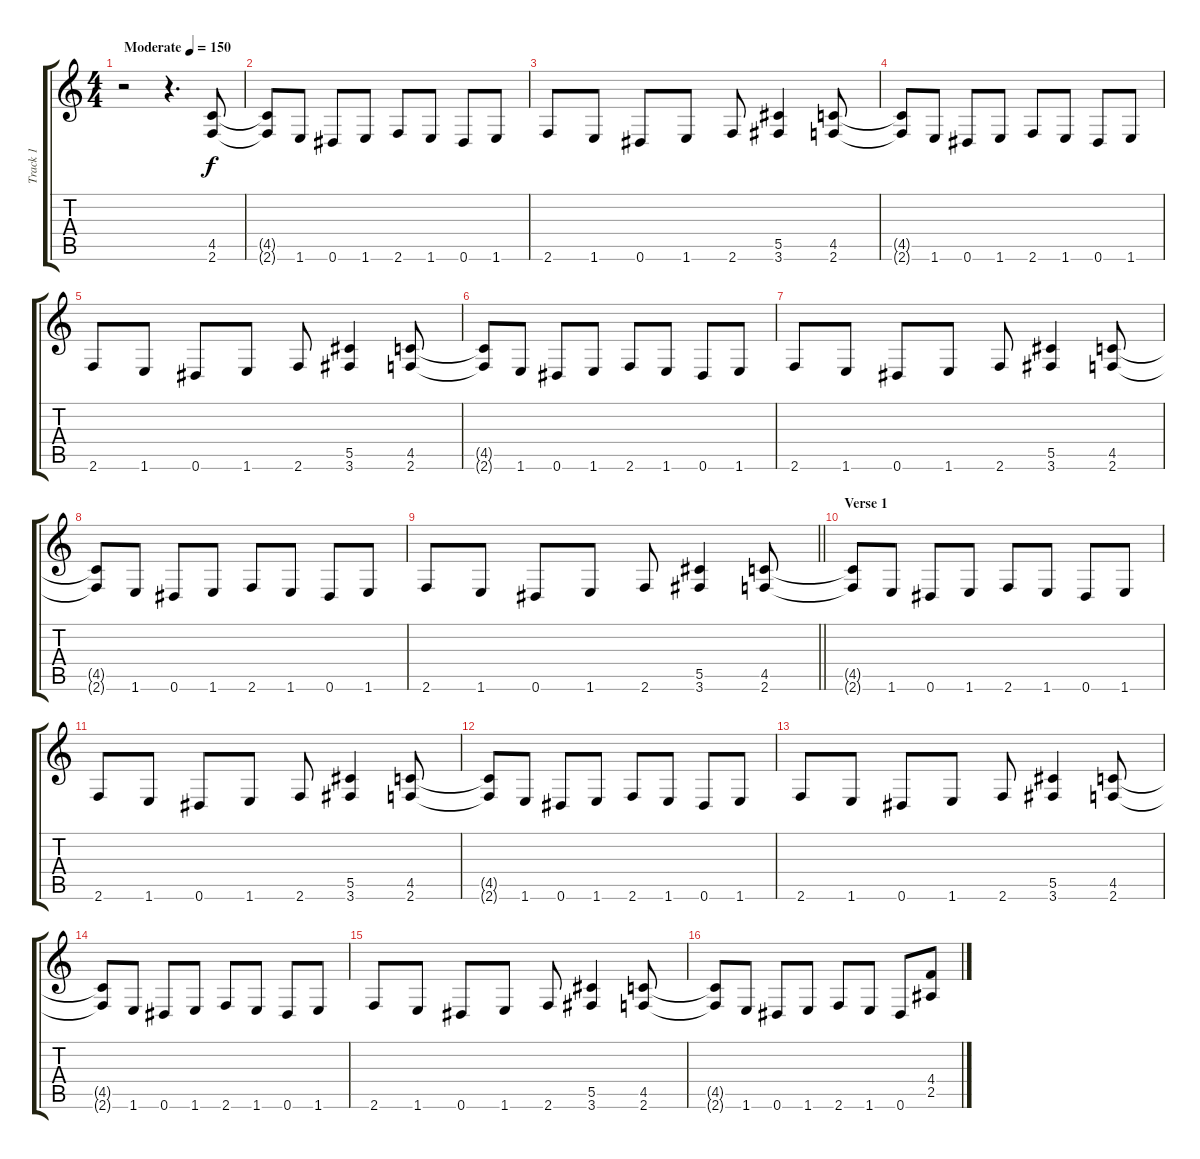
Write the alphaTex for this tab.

\track ("Track 1" "Track 1") {instrument distortionguitar}
\staff {score tabs}
\tuning (Eb4 Bb3 Gb3 Db3 Ab2 Eb2) {hide}
\ts (4 4)
\tempo (150 "Moderate")
\clef g2
\ks c
r.2{dy f instrument distortionguitar} r.4{d} (4.5 2.6).8 |
(4.5{t} 2.6{t}).8 1.6.8 0.6.8 1.6.8 2.6.8 1.6.8 0.6.8 1.6.8 |
2.6.8 1.6.8 0.6.8 1.6.8 2.6.8 (5.5 3.6).4 (4.5 2.6).8 |
(4.5{t} 2.6{t}).8 1.6.8 0.6.8 1.6.8 2.6.8 1.6.8 0.6.8 1.6.8 |
2.6.8 1.6.8 0.6.8 1.6.8 2.6.8 (5.5 3.6).4 (4.5 2.6).8 |
(4.5{t} 2.6{t}).8 1.6.8 0.6.8 1.6.8 2.6.8 1.6.8 0.6.8 1.6.8 |
2.6.8 1.6.8 0.6.8 1.6.8 2.6.8 (5.5 3.6).4 (4.5 2.6).8 |
(4.5{t} 2.6{t}).8 1.6.8 0.6.8 1.6.8 2.6.8 1.6.8 0.6.8 1.6.8 |
\barLineRight lightlight
2.6.8 1.6.8 0.6.8 1.6.8 2.6.8 (5.5 3.6).4 (4.5 2.6).8 |
\section ("" "Verse 1")
(4.5{t} 2.6{t}).8 1.6.8 0.6.8 1.6.8 2.6.8 1.6.8 0.6.8 1.6.8 |
2.6.8 1.6.8 0.6.8 1.6.8 2.6.8 (5.5 3.6).4 (4.5 2.6).8 |
(4.5{t} 2.6{t}).8 1.6.8 0.6.8 1.6.8 2.6.8 1.6.8 0.6.8 1.6.8 |
2.6.8 1.6.8 0.6.8 1.6.8 2.6.8 (5.5 3.6).4 (4.5 2.6).8 |
(4.5{t} 2.6{t}).8 1.6.8 0.6.8 1.6.8 2.6.8 1.6.8 0.6.8 1.6.8 |
2.6.8 1.6.8 0.6.8 1.6.8 2.6.8 (5.5 3.6).4 (4.5 2.6).8 |
(4.5{t} 2.6{t}).8 1.6.8 0.6.8 1.6.8 2.6.8 1.6.8 0.6.8 (4.4 2.5).8
